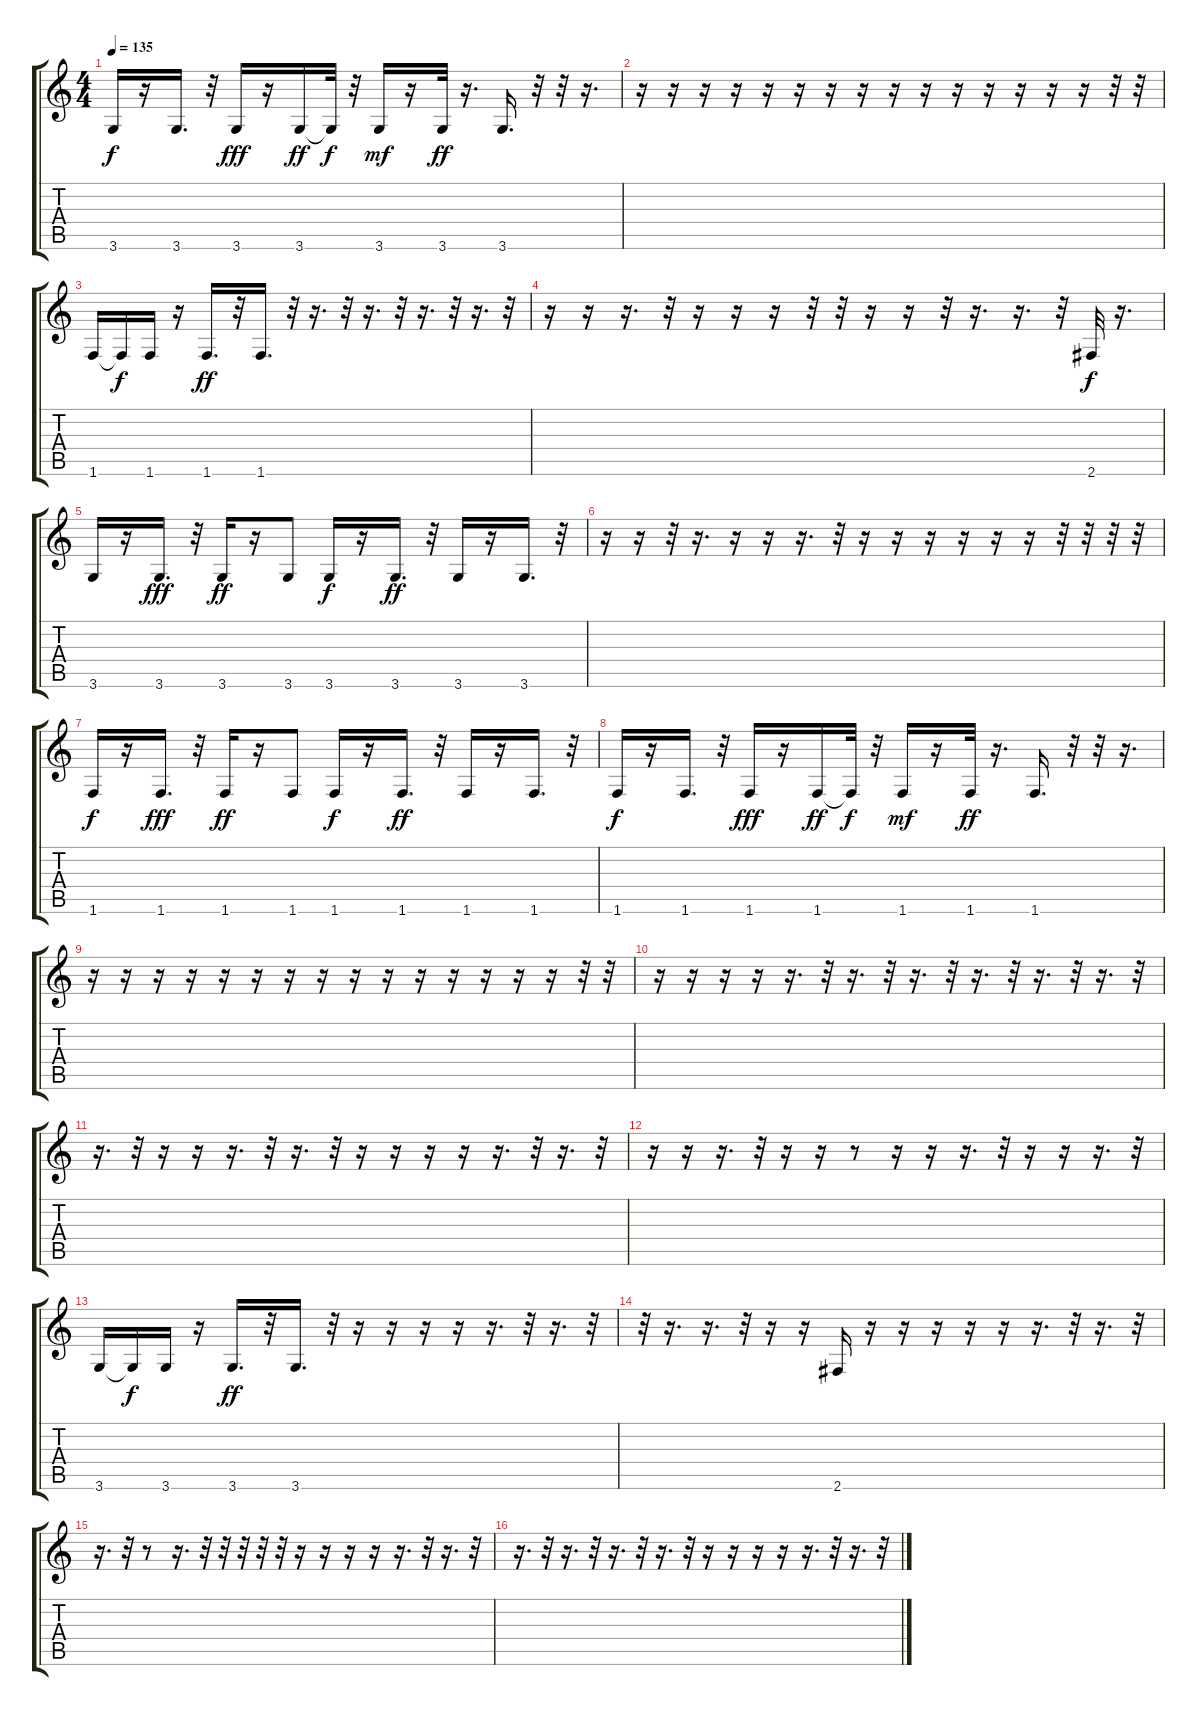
\track "" {instrument fretlessbass}
\staff {score tabs}
\tuning (E4 B3 G3 D3 A2 E2) {hide}
\ts (4 4)
\tempo 135
\clef g2
\ks c
3.6.16{dy f} r.16 3.6.16{d} r.32 3.6.16{dy fff} r.16 3.6.16{dy ff} 3.6{t}.32{dy f} r.32 3.6.16{dy mf} r.16 3.6.32{dy ff} r.16{d} 3.6.16{d} r.32 r.32 r.16{d} |
r.16 r.16 r.16 r.16 r.16 r.16 r.16 r.16 r.16 r.16 r.16 r.16 r.16 r.16 r.16 r.32 r.32 |
1.6.16 1.6{t}.16{dy f} 1.6.16 r.16 1.6.16{d dy ff} r.32 1.6.16{d} r.32 r.16{d} r.32 r.16{d} r.32 r.16{d} r.32 r.16{d} r.32 |
r.16 r.16 r.16{d} r.32 r.16 r.16 r.16 r.32 r.32 r.16 r.16 r.32 r.16{d} r.16{d} r.32 2.6.32{dy f} r.16{d} |
3.6.16 r.16 3.6.16{d dy fff} r.32 3.6.16{dy ff} r.16 3.6.8 3.6.16{dy f} r.16 3.6.16{d dy ff} r.32 3.6.16 r.16 3.6.16{d} r.32 |
r.16 r.16 r.32 r.16{d} r.16 r.16 r.16{d} r.32 r.16 r.16 r.16 r.16 r.16 r.16 r.32 r.32 r.32 r.32 |
1.6.16{dy f} r.16 1.6.16{d dy fff} r.32 1.6.16{dy ff} r.16 1.6.8 1.6.16{dy f} r.16 1.6.16{d dy ff} r.32 1.6.16 r.16 1.6.16{d} r.32 |
1.6.16{dy f} r.16 1.6.16{d} r.32 1.6.16{dy fff} r.16 1.6.16{dy ff} 1.6{t}.32{dy f} r.32 1.6.16{dy mf} r.16 1.6.32{dy ff} r.16{d} 1.6.16{d} r.32 r.32 r.16{d} |
r.16 r.16 r.16 r.16 r.16 r.16 r.16 r.16 r.16 r.16 r.16 r.16 r.16 r.16 r.16 r.32 r.32 |
r.16 r.16 r.16 r.16 r.16{d} r.32 r.16{d} r.32 r.16{d} r.32 r.16{d} r.32 r.16{d} r.32 r.16{d} r.32 |
r.16{d} r.32 r.16 r.16 r.16{d} r.32 r.16{d} r.32 r.16 r.16 r.16 r.16 r.16{d} r.32 r.16{d} r.32 |
r.16 r.16 r.16{d} r.32 r.16 r.16 r.8 r.16 r.16 r.16{d} r.32 r.16 r.16 r.16{d} r.32 |
3.6.16 3.6{t}.16{dy f} 3.6.16 r.16 3.6.16{d dy ff} r.32 3.6.16{d} r.32 r.16 r.16 r.16 r.16 r.16{d} r.32 r.16{d} r.32 |
r.32 r.16{d} r.16{d} r.32 r.16 r.16 2.6.16 r.16 r.16 r.16 r.16 r.16 r.16{d} r.32 r.16{d} r.32 |
r.16{d} r.32 r.8 r.16{d} r.32 r.32 r.32 r.32 r.32 r.16 r.16 r.16 r.16 r.16{d} r.32 r.16{d} r.32 |
r.16{d} r.32 r.16{d} r.32 r.16{d} r.32 r.16{d} r.32 r.16 r.16 r.16 r.16 r.16{d} r.32 r.16{d} r.32
